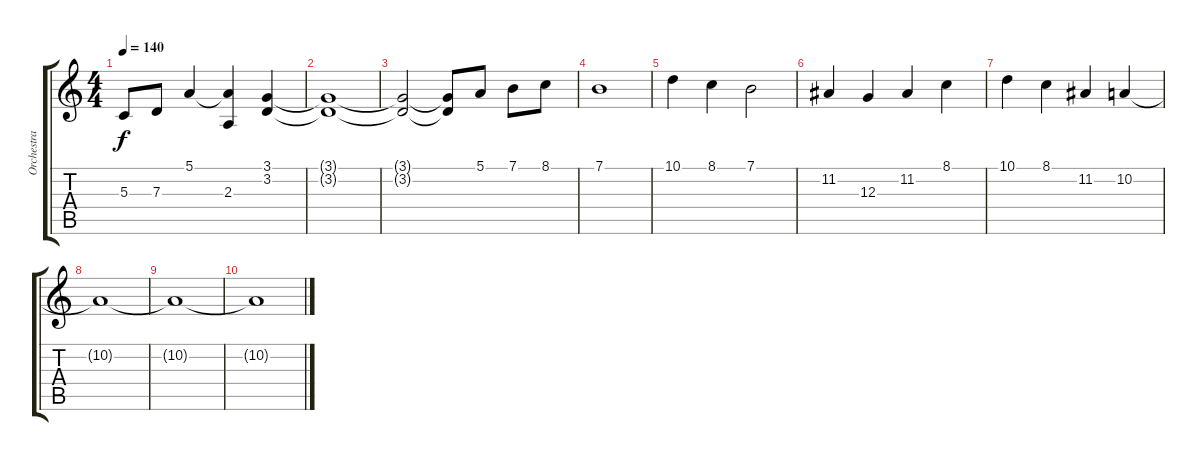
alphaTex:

\track ("Orchestra" "Orchestra") {instrument synthstrings2}
\staff {score tabs}
\tuning (E4 B3 G3 D3 A2 E2) {hide}
\ts (4 4)
\tempo 140
\clef g2
\ks c
5.3.8{dy f} 7.3.8 5.1.4 (5.1{t} 2.3).4 (3.1 3.2).4 |
(3.1{t} 3.2{t}).1 |
(3.1{t} 3.2{t}).2 (3.1{t} 3.2{t}).8 5.1.8 7.1.8 8.1.8 |
7.1.1 |
10.1.4 8.1.4 7.1.2 |
11.2.4 12.3.4 11.2.4 8.1.4 |
10.1.4 8.1.4 11.2.4 10.2.4{volume 0} |
10.2{t}.1 |
10.2{t}.1 |
10.2{t}.1
